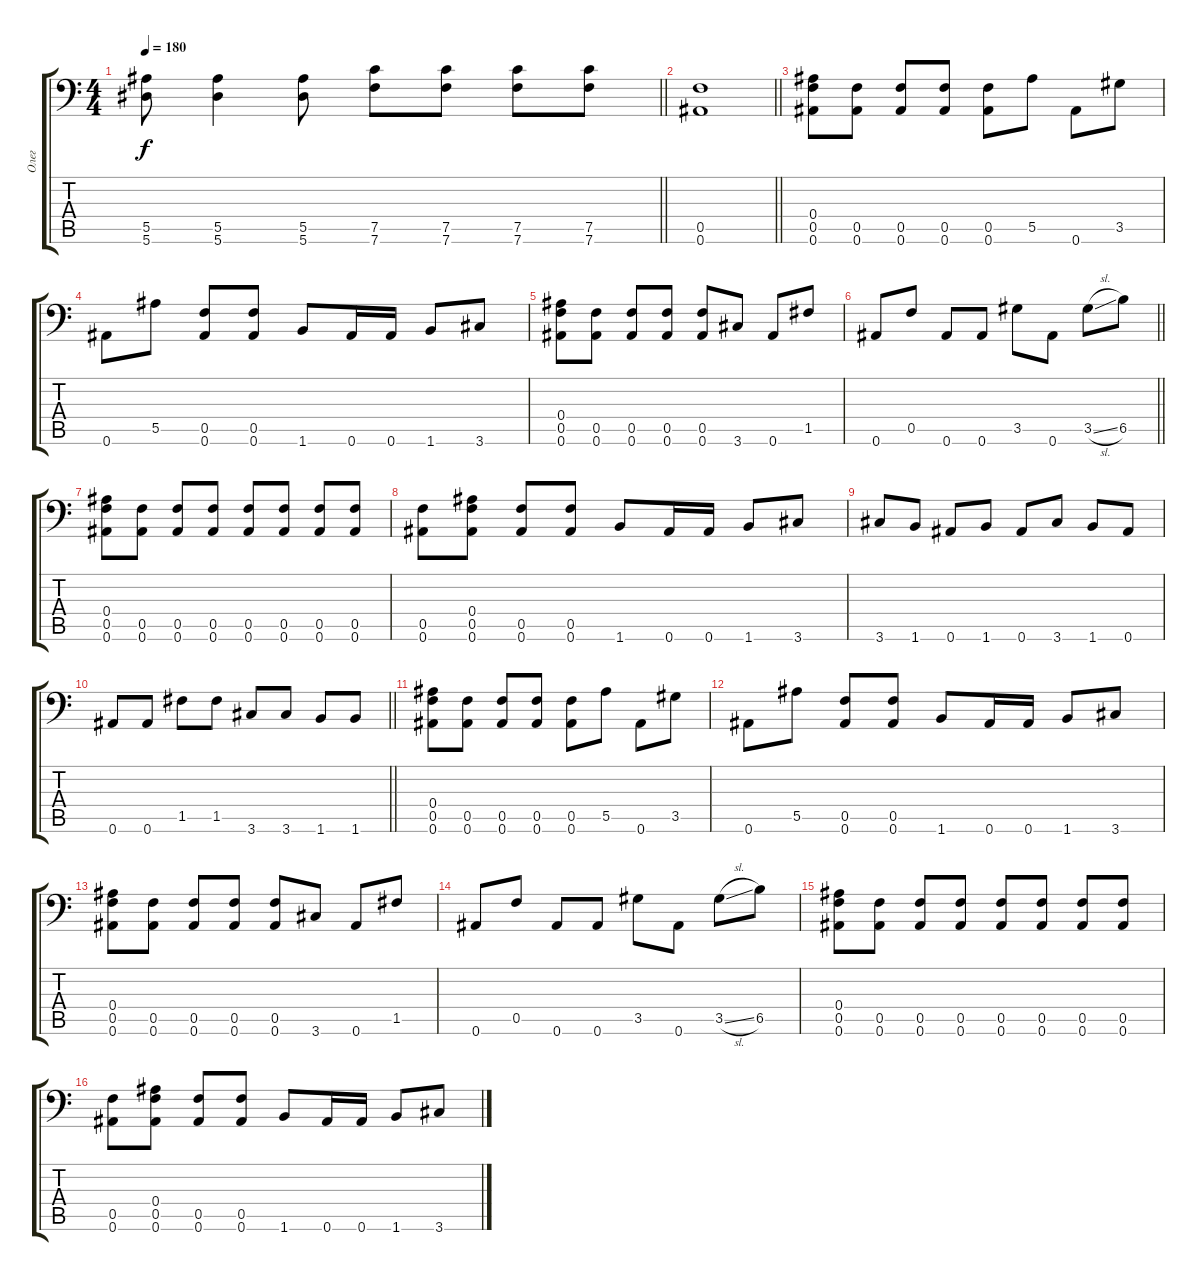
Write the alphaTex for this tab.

\track ("Олег" "Олег") {instrument distortionguitar}
\staff {score tabs}
\tuning (C4 G3 Eb3 Bb2 F2 Bb1) {hide}
\ts (4 4)
\tempo 180
\clef f4
\barLineRight lightlight
\ks c
(5.5 5.6).8{dy f} (5.5 5.6).4 (5.5 5.6).8 (7.5 7.6).8 (7.5 7.6).8 (7.5 7.6).8 (7.5 7.6).8 |
\barLineRight lightlight
(0.5 0.6).1 |
\section ("" "")
(0.4 0.5 0.6).8 (0.5 0.6).8 (0.5 0.6).8 (0.5 0.6).8 (0.5 0.6).8 5.5.8 0.6.8 3.5.8 |
0.6.8 5.5.8 (0.5 0.6).8 (0.5 0.6).8 1.6.8 0.6.16 0.6.16 1.6.8 3.6.8 |
(0.4 0.5 0.6).8 (0.5 0.6).8 (0.5 0.6).8 (0.5 0.6).8 (0.5 0.6).8 3.6.8 0.6.8 1.5.8 |
\barLineRight lightlight
0.6.8 0.5.8 0.6.8 0.6.8 3.5.8 0.6.8 3.5{sl}.8 6.5.8 |
(0.4 0.5 0.6).8 (0.5 0.6).8 (0.5 0.6).8 (0.5 0.6).8 (0.5 0.6).8 (0.5 0.6).8 (0.5 0.6).8 (0.5 0.6).8 |
(0.5 0.6).8 (0.4 0.5 0.6).8 (0.5 0.6).8 (0.5 0.6).8 1.6.8 0.6.16 0.6.16 1.6.8 3.6.8 |
3.6.8 1.6.8 0.6.8 1.6.8 0.6.8 3.6.8 1.6.8 0.6.8 |
\barLineRight lightlight
0.6.8 0.6.8 1.5.8 1.5.8 3.6.8 3.6.8 1.6.8 1.6.8 |
\section ("" "")
(0.4 0.5 0.6).8 (0.5 0.6).8 (0.5 0.6).8 (0.5 0.6).8 (0.5 0.6).8 5.5.8 0.6.8 3.5.8 |
0.6.8 5.5.8 (0.5 0.6).8 (0.5 0.6).8 1.6.8 0.6.16 0.6.16 1.6.8 3.6.8 |
(0.4 0.5 0.6).8 (0.5 0.6).8 (0.5 0.6).8 (0.5 0.6).8 (0.5 0.6).8 3.6.8 0.6.8 1.5.8 |
0.6.8 0.5.8 0.6.8 0.6.8 3.5.8 0.6.8 3.5{sl}.8 6.5.8 |
(0.4 0.5 0.6).8 (0.5 0.6).8 (0.5 0.6).8 (0.5 0.6).8 (0.5 0.6).8 (0.5 0.6).8 (0.5 0.6).8 (0.5 0.6).8 |
(0.5 0.6).8 (0.4 0.5 0.6).8 (0.5 0.6).8 (0.5 0.6).8 1.6.8 0.6.16 0.6.16 1.6.8 3.6.8
